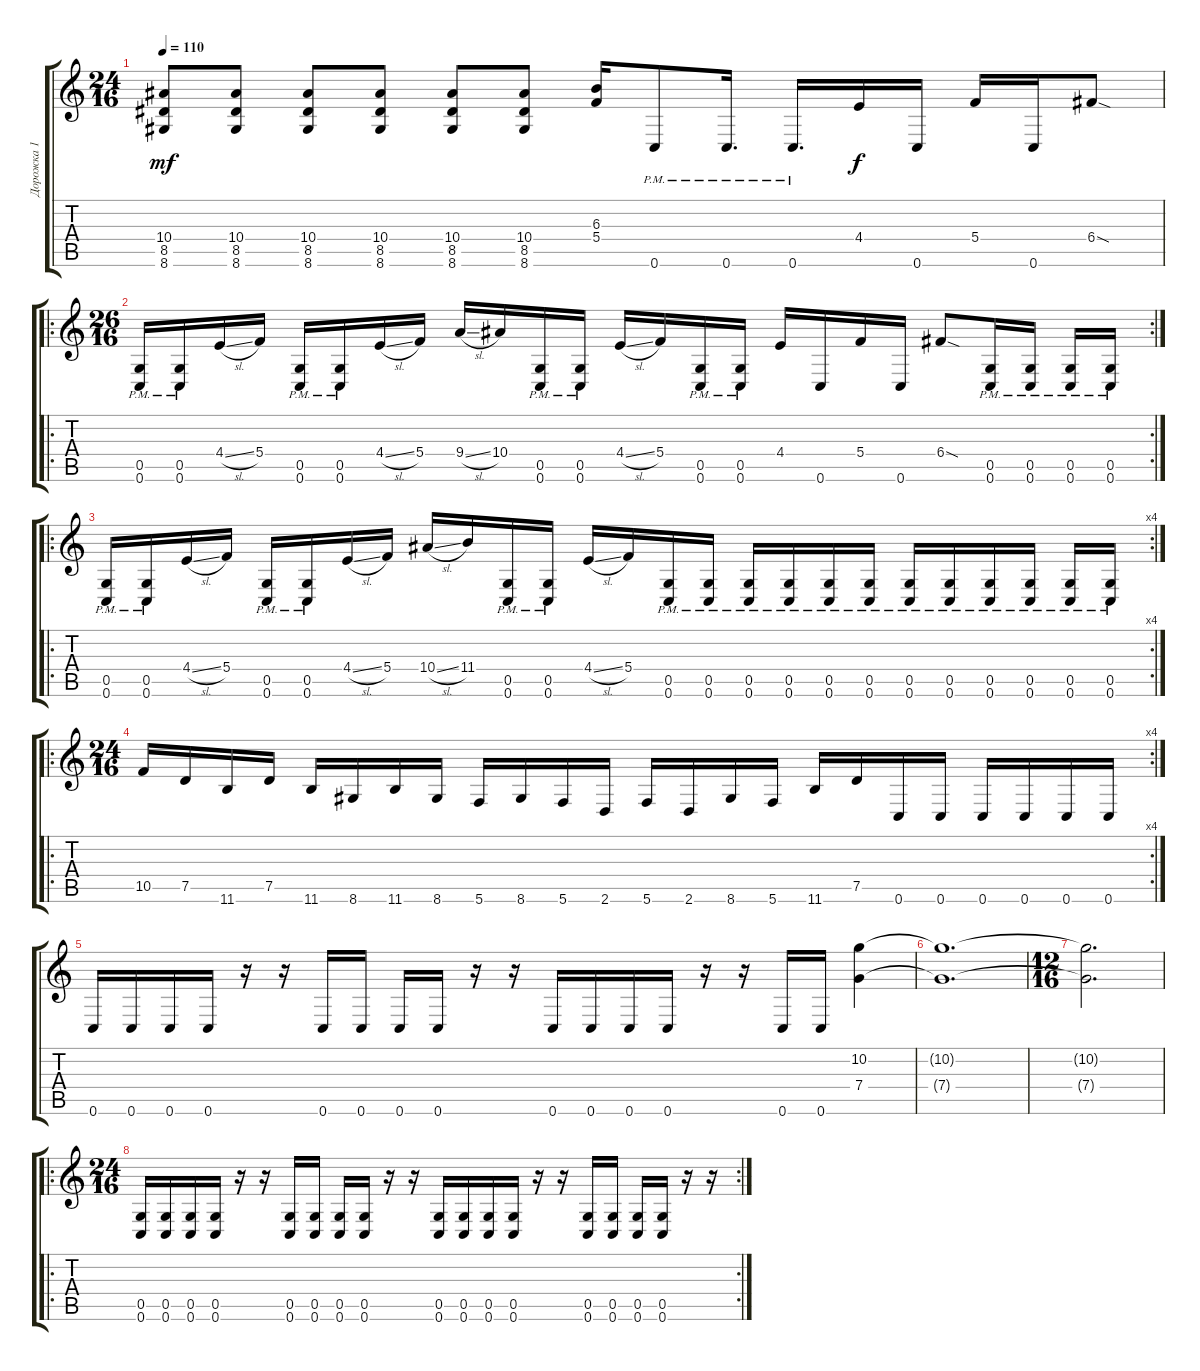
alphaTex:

\track ("Дорожка 1" "Дорожка 1") {instrument overdrivenguitar}
\staff {score tabs}
\tuning (D4 A3 F3 C3 G2 C2) {hide}
\ts (24 16)
\tempo 110
\clef g2
\ks c
(10.4 8.5 8.6).8{dy mf} (10.4 8.5 8.6).8 (10.4 8.5 8.6).8 (10.4 8.5 8.6).8 (10.4 8.5 8.6).8 (10.4 8.5 8.6).8 (6.3 5.4).16 0.6{pm}.8 0.6{pm}.16{d} 0.6{pm}.16{d} 4.4.16{dy f} 0.6.16 5.4.16 0.6.16 6.4{sod}.8 |
\ro
\rc 2
\ts (26 16)
(0.5{pm} 0.6{pm}).16 (0.5{pm} 0.6{pm}).16 4.4{sl}.16 5.4.16 (0.5{pm} 0.6{pm}).16 (0.5{pm} 0.6{pm}).16 4.4{sl}.16 5.4.16 9.4{sl}.16 10.4.16 (0.5{pm} 0.6{pm}).16 (0.5{pm} 0.6{pm}).16 4.4{sl}.16 5.4.16 (0.5{pm} 0.6{pm}).16 (0.5{pm} 0.6{pm}).16 4.4.16 0.6.16 5.4.16 0.6.16 6.4{sod}.8 (0.5{pm} 0.6{pm}).16 (0.5{pm} 0.6{pm}).16 (0.5{pm} 0.6{pm}).16 (0.5{pm} 0.6{pm}).16 |
\ro
\rc 4
(0.5{pm} 0.6{pm}).16 (0.5{pm} 0.6{pm}).16 4.4{sl}.16 5.4.16 (0.5{pm} 0.6{pm}).16 (0.5{pm} 0.6{pm}).16 4.4{sl}.16 5.4.16 10.4{sl}.16 11.4.16 (0.5{pm} 0.6{pm}).16 (0.5{pm} 0.6{pm}).16 4.4{sl}.16 5.4.16 (0.5{pm} 0.6{pm}).16 (0.5{pm} 0.6{pm}).16 (0.5{pm} 0.6{pm}).16 (0.5{pm} 0.6{pm}).16 (0.5{pm} 0.6{pm}).16 (0.5{pm} 0.6{pm}).16 (0.5{pm} 0.6{pm}).16 (0.5{pm} 0.6{pm}).16 (0.5{pm} 0.6{pm}).16 (0.5{pm} 0.6{pm}).16 (0.5{pm} 0.6{pm}).16 (0.5{pm} 0.6{pm}).16 |
\ro
\rc 4
\ts (24 16)
10.5.16 7.5.16 11.6.16 7.5.16 11.6.16 8.6.16 11.6.16 8.6.16 5.6.16 8.6.16 5.6.16 2.6.16 5.6.16 2.6.16 8.6.16 5.6.16 11.6.16 7.5.16 0.6.16 0.6.16 0.6.16 0.6.16 0.6.16 0.6.16 |
0.6.16 0.6.16 0.6.16 0.6.16 r.16 r.16 0.6.16 0.6.16 0.6.16 0.6.16 r.16 r.16 0.6.16 0.6.16 0.6.16 0.6.16 r.16 r.16 0.6.16 0.6.16 (10.2 7.4).4 |
(10.2{t} 7.4{t}).1{d} |
\ts (12 16)
(10.2{t} 7.4{t}).2{d} |
\ro
\rc 2
\ts (24 16)
(0.5 0.6).16{balance 8} (0.5 0.6).16 (0.5 0.6).16 (0.5 0.6).16 r.16 r.16 (0.5 0.6).16 (0.5 0.6).16 (0.5 0.6).16 (0.5 0.6).16 r.16 r.16 (0.5 0.6).16 (0.5 0.6).16 (0.5 0.6).16 (0.5 0.6).16 r.16 r.16 (0.5 0.6).16 (0.5 0.6).16 (0.5 0.6).16 (0.5 0.6).16 r.16 r.16
